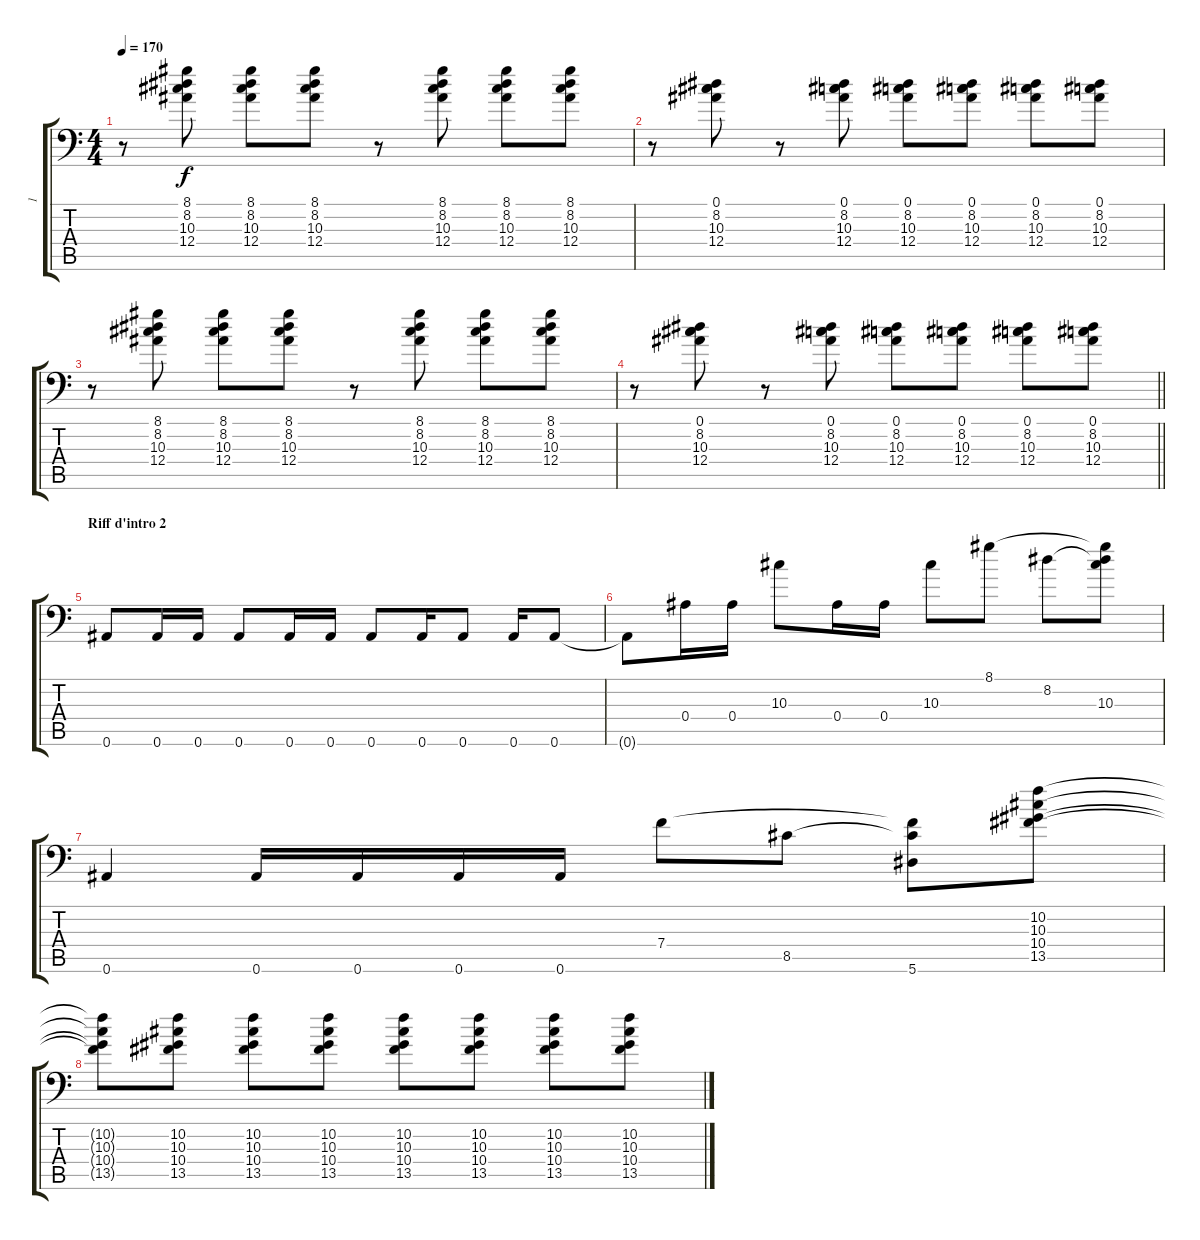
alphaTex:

\track ("1" "1") {instrument distortionguitar}
\staff {score tabs}
\tuning (C4 G3 Eb3 Bb2 F2 Bb1) {hide}
\ts (4 4)
\tempo 170
\clef f4
\ks c
r.8{dy f} (8.1 8.2 10.3 12.4).8 (8.1 8.2 10.3 12.4).8 (8.1 8.2 10.3 12.4).8 r.8 (8.1 8.2 10.3 12.4).8 (8.1 8.2 10.3 12.4).8 (8.1 8.2 10.3 12.4).8 |
r.8 (0.1 8.2 10.3 12.4).8 r.8 (0.1 8.2 10.3 12.4).8 (0.1 8.2 10.3 12.4).8 (0.1 8.2 10.3 12.4).8 (0.1 8.2 10.3 12.4).8 (0.1 8.2 10.3 12.4).8 |
r.8 (8.1 8.2 10.3 12.4).8 (8.1 8.2 10.3 12.4).8 (8.1 8.2 10.3 12.4).8 r.8 (8.1 8.2 10.3 12.4).8 (8.1 8.2 10.3 12.4).8 (8.1 8.2 10.3 12.4).8 |
\barLineRight lightlight
r.8 (0.1 8.2 10.3 12.4).8 r.8 (0.1 8.2 10.3 12.4).8 (0.1 8.2 10.3 12.4).8 (0.1 8.2 10.3 12.4).8 (0.1 8.2 10.3 12.4).8 (0.1 8.2 10.3 12.4).8 |
\section ("" "Riff d'intro 2")
0.6.8 0.6.16 0.6.16 0.6.8 0.6.16 0.6.16 0.6.8 0.6.16 0.6.8 0.6.16 0.6.8 |
0.6{t}.8 0.4.16 0.4.16 10.3.8 0.4.16 0.4.16 10.3.8 8.1.8 8.2.8 (8.1{t} 8.2{t} 10.3).8 |
0.6.4 0.6.16 0.6.16 0.6.16 0.6.16 7.4.8 8.5.8 (7.4{t} 8.5{t} 5.6).8 (10.2 10.3 10.4 13.5).8 |
(10.2{t} 10.3{t} 10.4{t} 13.5{t}).8 (10.2 10.3 10.4 13.5).8 (10.2 10.3 10.4 13.5).8 (10.2 10.3 10.4 13.5).8 (10.2 10.3 10.4 13.5).8 (10.2 10.3 10.4 13.5).8 (10.2 10.3 10.4 13.5).8 (10.2 10.3 10.4 13.5).8
